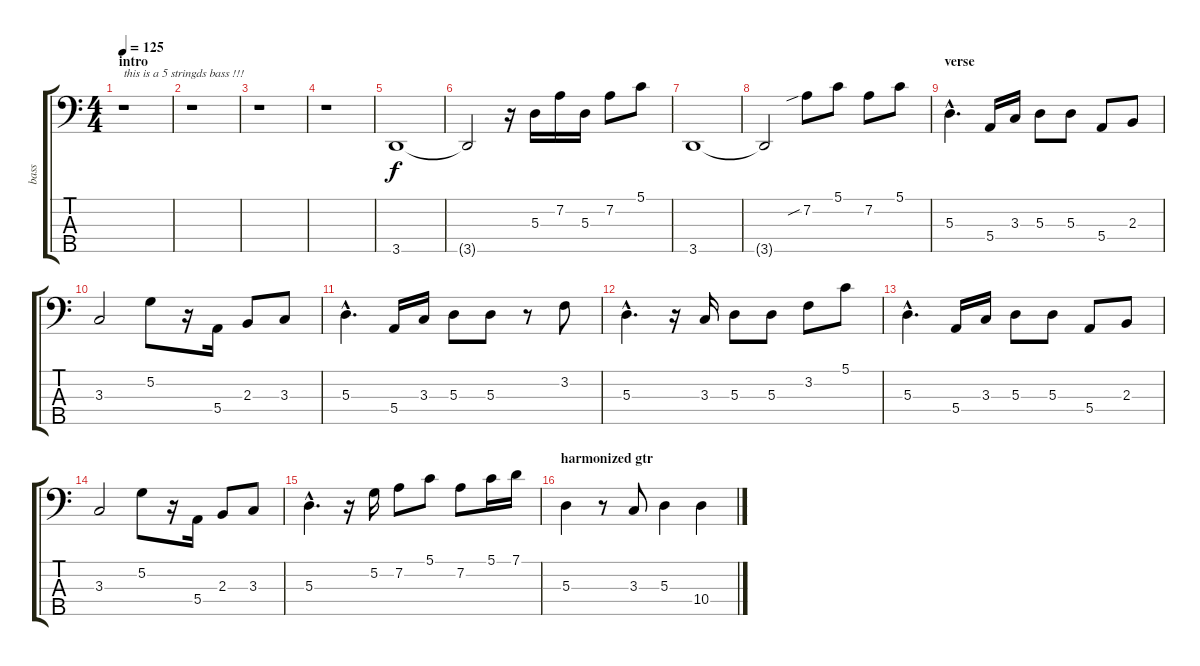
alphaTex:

\track ("bass" "bass") {instrument electricbassfinger}
\staff {score tabs}
\tuning (G2 D2 A1 E1 B0) {hide}
\ts (4 4)
\section ("" "intro")
\tempo 125
\clef f4
\ks c
r.1{txt "this is a 5 stringds bass !!!" dy f instrument electricbassfinger} |
r.1 |
r.1 |
r.1 |
3.5.1 |
3.5{t}.2 r.16 5.3.16 7.2.16 5.3.16 7.2.8 5.1.8 |
3.5.1 |
3.5{t}.2 7.2{sib}.8 5.1.8 7.2.8 5.1.8 |
\section ("" "verse")
5.3{hac}.4{d} 5.4.16 3.3.16 5.3.8 5.3.8 5.4.8 2.3.8 |
3.3.2 5.2.8 r.16 5.4.16 2.3.8 3.3.8 |
5.3{hac}.4{d} 5.4.16 3.3.16 5.3.8 5.3.8 r.8 3.2.8 |
5.3{hac}.4{d} r.16 3.3.16 5.3.8 5.3.8 3.2.8 5.1.8 |
5.3{hac}.4{d} 5.4.16 3.3.16 5.3.8 5.3.8 5.4.8 2.3.8 |
3.3.2 5.2.8 r.16 5.4.16 2.3.8 3.3.8 |
5.3{hac}.4{d} r.16 5.2.16 7.2.8 5.1.8 7.2.8 5.1.16 7.1.16 |
\section ("" "harmonized gtr")
5.3.4 r.8 3.3.8 5.3.4 10.4{ss}.4
